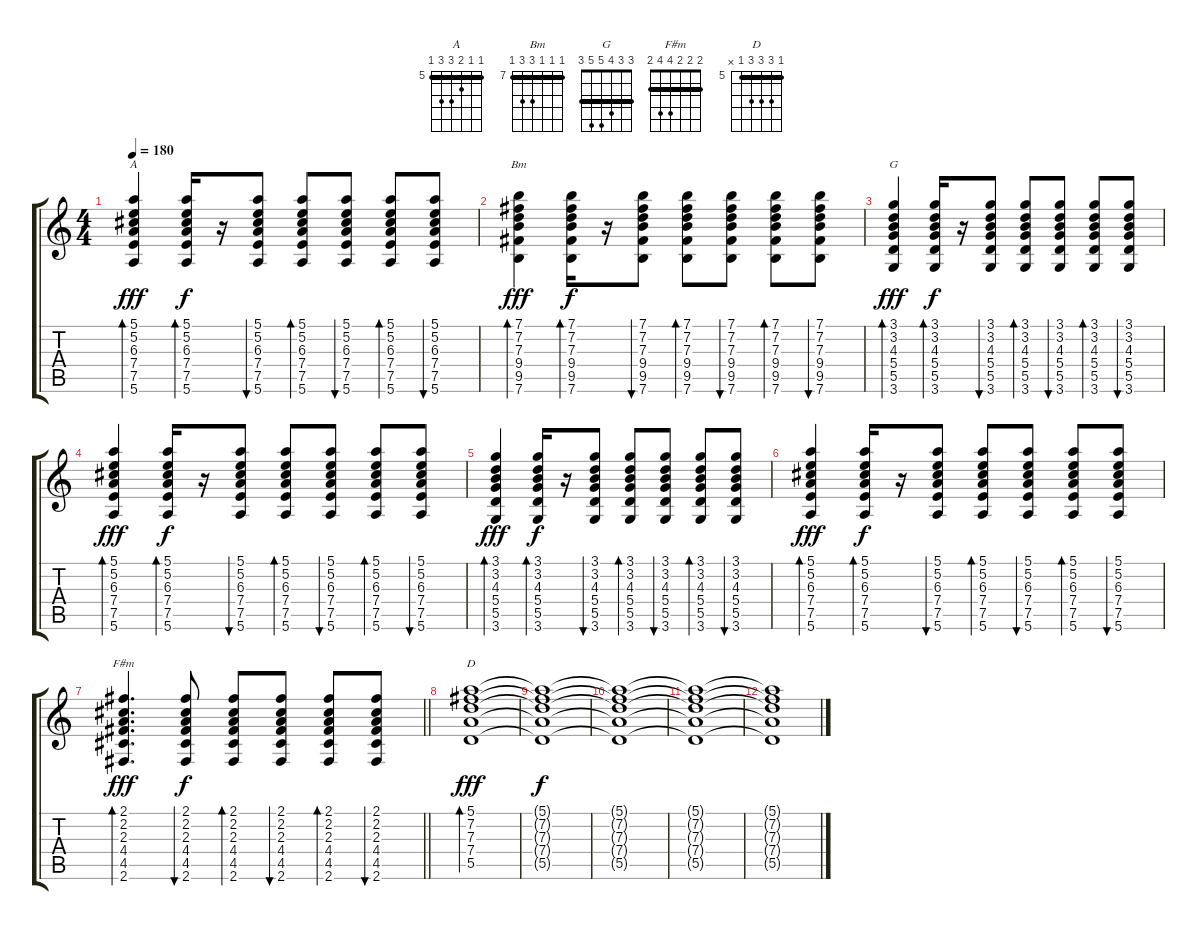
\track "" {instrument acousticguitarsteel}
\staff {score tabs}
\tuning (E4 B3 G3 D3 A2 E2) {hide}
\chord ("A" 5 5 6 7 7 5) {firstfret 5 barre 5}
\chord ("Bm" 7 7 7 9 9 7) {firstfret 7 barre 7}
\chord ("G" 3 3 4 5 5 3) {barre 3}
\chord ("F#m" 2 2 2 4 4 2) {barre 2}
\chord ("D" 5 7 7 7 5 x) {firstfret 5 barre 5}
\ts (4 4)
\tempo 180
\clef g2
\ks c
(5.1 5.2 6.3 7.4 7.5 5.6).4{bd 30 ch "A" dy fff} (5.1 5.2 6.3 7.4 7.5 5.6).16{bd 30 dy f} r.16 (5.1 5.2 6.3 7.4 7.5 5.6).8{bu 30} (5.1 5.2 6.3 7.4 7.5 5.6).8{bd 30} (5.1 5.2 6.3 7.4 7.5 5.6).8{bu 30} (5.1 5.2 6.3 7.4 7.5 5.6).8{bd 30} (5.1 5.2 6.3 7.4 7.5 5.6).8{bu 30} |
(7.1 7.2 7.3 9.4 9.5 7.6).4{bd 30 ch "Bm" dy fff} (7.1 7.2 7.3 9.4 9.5 7.6).16{bd 30 dy f} r.16 (7.1 7.2 7.3 9.4 9.5 7.6).8{bu 30} (7.1 7.2 7.3 9.4 9.5 7.6).8{bd 30} (7.1 7.2 7.3 9.4 9.5 7.6).8{bu 30} (7.1 7.2 7.3 9.4 9.5 7.6).8{bd 30} (7.1 7.2 7.3 9.4 9.5 7.6).8{bu 30} |
(3.1 3.2 4.3 5.4 5.5 3.6).4{bd 30 ch "G" dy fff} (3.1 3.2 4.3 5.4 5.5 3.6).16{bd 30 dy f} r.16 (3.1 3.2 4.3 5.4 5.5 3.6).8{bu 30} (3.1 3.2 4.3 5.4 5.5 3.6).8{bd 30} (3.1 3.2 4.3 5.4 5.5 3.6).8{bu 30} (3.1 3.2 4.3 5.4 5.5 3.6).8{bd 30} (3.1 3.2 4.3 5.4 5.5 3.6).8{bu 30} |
(5.1 5.2 6.3 7.4 7.5 5.6).4{bd 30 dy fff} (5.1 5.2 6.3 7.4 7.5 5.6).16{bd 30 dy f} r.16 (5.1 5.2 6.3 7.4 7.5 5.6).8{bu 30} (5.1 5.2 6.3 7.4 7.5 5.6).8{bd 30} (5.1 5.2 6.3 7.4 7.5 5.6).8{bu 30} (5.1 5.2 6.3 7.4 7.5 5.6).8{bd 30} (5.1 5.2 6.3 7.4 7.5 5.6).8{bu 30 txt ""} |
(3.1 3.2 4.3 5.4 5.5 3.6).4{bd 30 dy fff} (3.1 3.2 4.3 5.4 5.5 3.6).16{bd 30 dy f} r.16 (3.1 3.2 4.3 5.4 5.5 3.6).8{bu 30} (3.1 3.2 4.3 5.4 5.5 3.6).8{bd 30} (3.1 3.2 4.3 5.4 5.5 3.6).8{bu 30} (3.1 3.2 4.3 5.4 5.5 3.6).8{bd 30} (3.1 3.2 4.3 5.4 5.5 3.6).8{bu 30} |
(5.1 5.2 6.3 7.4 7.5 5.6).4{bd 30 dy fff} (5.1 5.2 6.3 7.4 7.5 5.6).16{bd 30 dy f} r.16 (5.1 5.2 6.3 7.4 7.5 5.6).8{bu 30} (5.1 5.2 6.3 7.4 7.5 5.6).8{bd 30} (5.1 5.2 6.3 7.4 7.5 5.6).8{bu 30} (5.1 5.2 6.3 7.4 7.5 5.6).8{bd 30} (5.1 5.2 6.3 7.4 7.5 5.6).8{bu 30} |
\barLineRight lightlight
(2.1 2.2 2.3 4.4 4.5 2.6).4{d bd 30 ch "F#m" dy fff} (2.1 2.2 2.3 4.4 4.5 2.6).8{bu 30 dy f} (2.1 2.2 2.3 4.4 4.5 2.6).8{bd 30} (2.1 2.2 2.3 4.4 4.5 2.6).8{bu 30} (2.1 2.2 2.3 4.4 4.5 2.6).8{bd 30} (2.1 2.2 2.3 4.4 4.5 2.6).8{bu 30} |
(5.1 7.2 7.3 7.4 5.5).1{bd 30 ch "D" dy fff} |
(5.1{t} 7.2{t} 7.3{t} 7.4{t} 5.5{t}).1{dy f} |
(5.1{t} 7.2{t} 7.3{t} 7.4{t} 5.5{t}).1 |
(5.1{t} 7.2{t} 7.3{t} 7.4{t} 5.5{t}).1 |
(5.1{t} 7.2{t} 7.3{t} 7.4{t} 5.5{t}).1
